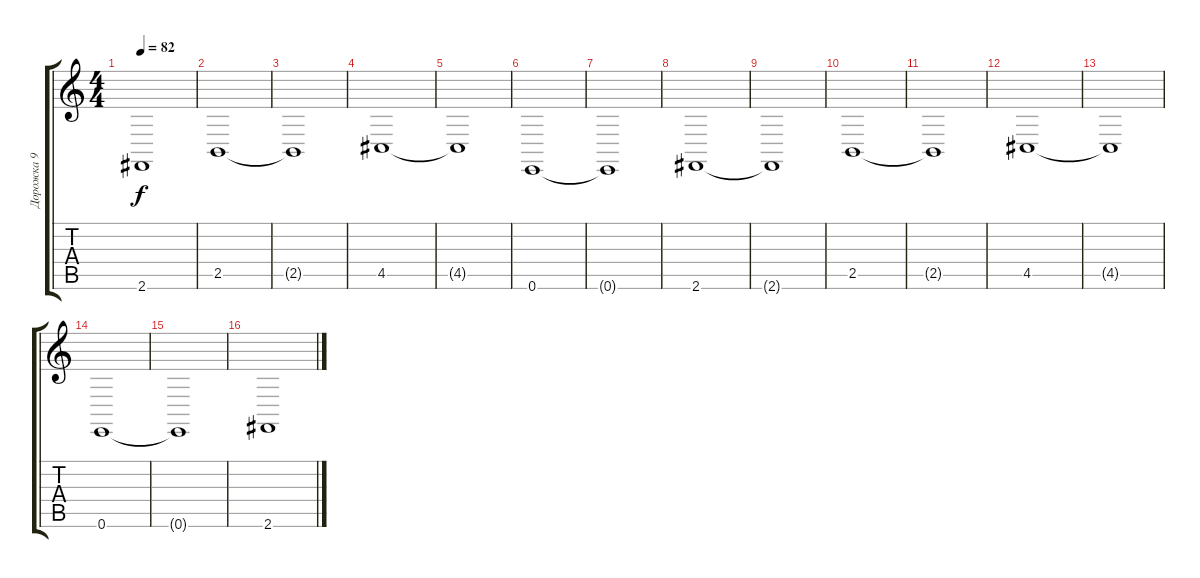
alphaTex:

\track ("Дорожка 9" "Дорожка 9") {instrument tremolostrings}
\staff {score tabs}
\tuning (E4 B3 G3 D3 A2 E2) {hide}
\ts (4 4)
\tempo 82
\clef g2
\ks c
2.6{t}.1{dy f} |
2.5.1 |
2.5{t}.1 |
4.5.1 |
4.5{t}.1 |
0.6.1 |
0.6{t}.1 |
2.6.1 |
2.6{t}.1 |
2.5.1 |
2.5{t}.1 |
4.5.1 |
4.5{t}.1 |
0.6.1 |
0.6{t}.1 |
2.6.1
